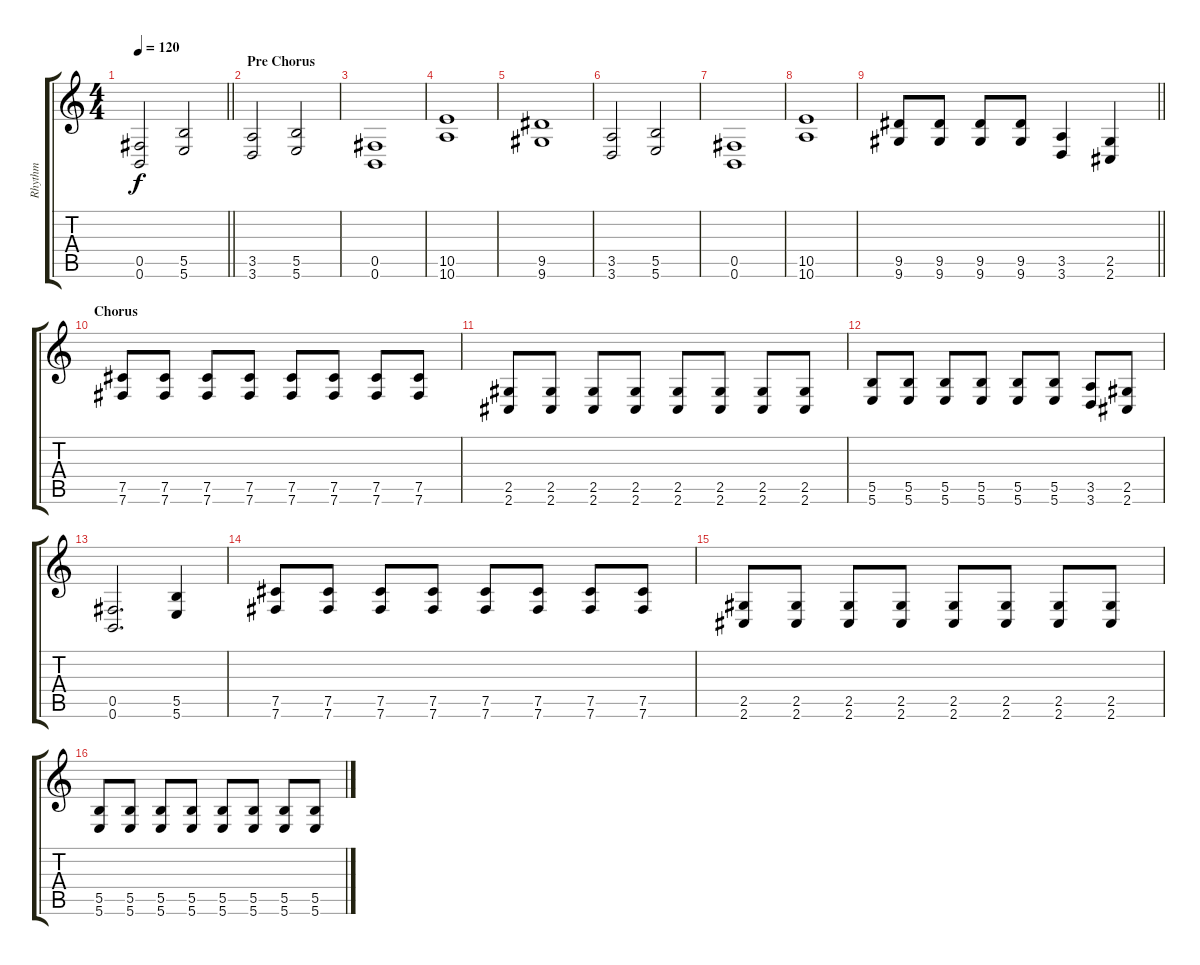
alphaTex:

\track ("Rhythm" "Rhythm") {instrument distortionguitar}
\staff {score tabs}
\tuning (Db4 Ab3 E3 B2 Gb2 B1) {hide}
\ts (4 4)
\tempo 120
\clef g2
\barLineRight lightlight
\ks c
(0.5{t} 0.6{t}).2{dy f} (5.5 5.6).2 |
\section ("" "Pre Chorus")
(3.5 3.6).2 (5.5 5.6).2 |
(0.5 0.6).1 |
(10.5 10.6).1 |
(9.5 9.6).1 |
(3.5 3.6).2 (5.5 5.6).2 |
(0.5 0.6).1 |
(10.5 10.6).1 |
\barLineRight lightlight
(9.5 9.6).8 (9.5 9.6).8 (9.5 9.6).8 (9.5 9.6).8 (3.5 3.6).4 (2.5 2.6).4 |
\section ("" "Chorus")
(7.5 7.6).8 (7.5 7.6).8 (7.5 7.6).8 (7.5 7.6).8 (7.5 7.6).8 (7.5 7.6).8 (7.5 7.6).8 (7.5 7.6).8 |
(2.5 2.6).8 (2.5 2.6).8 (2.5 2.6).8 (2.5 2.6).8 (2.5 2.6).8 (2.5 2.6).8 (2.5 2.6).8 (2.5 2.6).8 |
(5.5 5.6).8 (5.5 5.6).8 (5.5 5.6).8 (5.5 5.6).8 (5.5 5.6).8 (5.5 5.6).8 (3.5 3.6).8 (2.5 2.6).8 |
(0.5 0.6).2{d} (5.5 5.6).4 |
(7.5 7.6).8 (7.5 7.6).8 (7.5 7.6).8 (7.5 7.6).8 (7.5 7.6).8 (7.5 7.6).8 (7.5 7.6).8 (7.5 7.6).8 |
(2.5 2.6).8 (2.5 2.6).8 (2.5 2.6).8 (2.5 2.6).8 (2.5 2.6).8 (2.5 2.6).8 (2.5 2.6).8 (2.5 2.6).8 |
(5.5 5.6).8 (5.5 5.6).8 (5.5 5.6).8 (5.5 5.6).8 (5.5 5.6).8 (5.5 5.6).8 (5.5 5.6).8 (5.5 5.6).8
